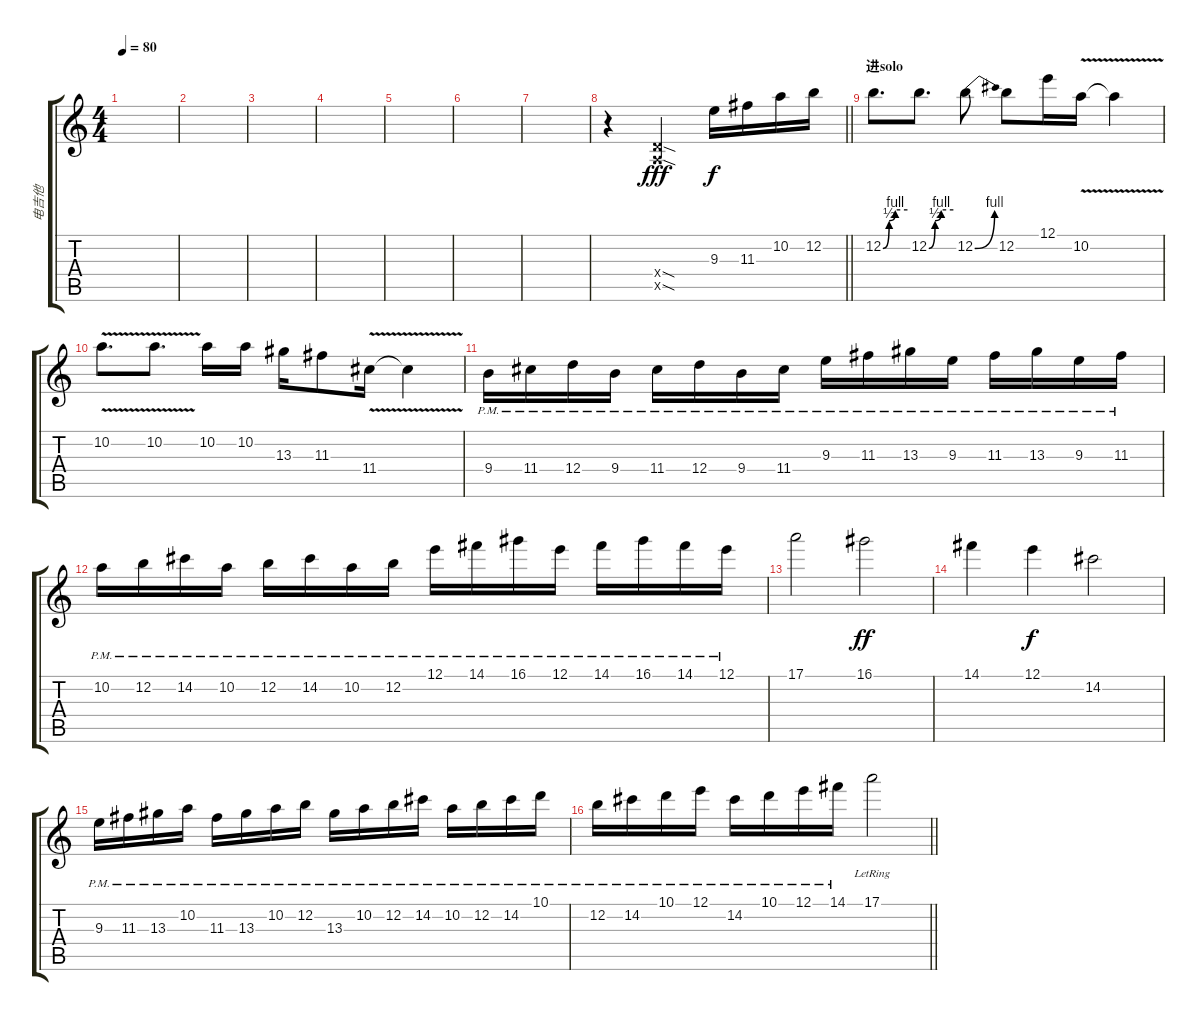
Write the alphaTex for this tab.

\track ("电吉他" "电吉他") {instrument overdrivenguitar}
\staff {score tabs}
\tuning (E4 B3 G3 D3 A2 E2) {hide}
\ts (4 4)
\tempo 80
\clef g2
\ks c
|
|
|
|
|
|
|
\barLineRight lightlight
r.4 (0.4{sod x} 0.5{sod x}).2{dy fff} 9.3.16{dy f} 11.3.16 10.2.16 12.2.16 |
\section ("" "进solo")
12.2{be (custom 0 0 15 2 30 4 60 4)}.8{d} 12.2{be (custom 0 0 15 2 30 4 60 4)}.8{d} 12.2{be (bend 0 0 60 4)}.8 12.2.8 12.1.16 10.2{v}.16 10.2{t}.4 |
10.2{v}.8{d} 10.2{v}.8{d} 10.2.16 10.2.16 13.3.16 11.3.8 11.4{v}.16 11.4{t}.4 |
9.4{pm}.16{balance 16} 11.4{pm}.16 12.4{pm}.16 9.4{pm}.16 11.4{pm}.16 12.4{pm}.16 9.4{pm}.16 11.4{pm}.16 9.3{pm}.16 11.3{pm}.16 13.3{pm}.16 9.3{pm}.16 11.3{pm}.16 13.3{pm}.16 9.3{pm}.16 11.3{pm}.16 |
10.2{pm}.16{balance 0} 12.2{pm}.16 14.2{pm}.16 10.2{pm}.16 12.2{pm}.16 14.2{pm}.16 10.2{pm}.16 12.2{pm}.16 12.1{pm}.16 14.1{pm}.16 16.1{pm}.16 12.1{pm}.16 14.1{pm}.16 16.1{pm}.16 14.1{pm}.16 12.1{pm}.16 |
17.1.2{balance 8} 16.1.2{dy ff} |
14.1.4 12.1.4{dy f} 14.2.2 |
9.3{pm}.16{balance 15} 11.3{pm}.16 13.3{pm}.16 10.2{pm}.16 11.3{pm}.16 13.3{pm}.16 10.2{pm}.16 12.2{pm}.16 13.3{pm}.16 10.2{pm}.16 12.2{pm}.16 14.2{pm}.16 10.2{pm}.16 12.2{pm}.16 14.2{pm}.16 10.1{pm}.16 |
\barLineRight lightlight
12.2{pm}.16{balance 0} 14.2{pm}.16 10.1{pm}.16 12.1{pm}.16 14.2{pm}.16 10.1{pm}.16 12.1{pm}.16 14.1{pm}.16 17.1{lr}.2{volume 0 balance 16}
